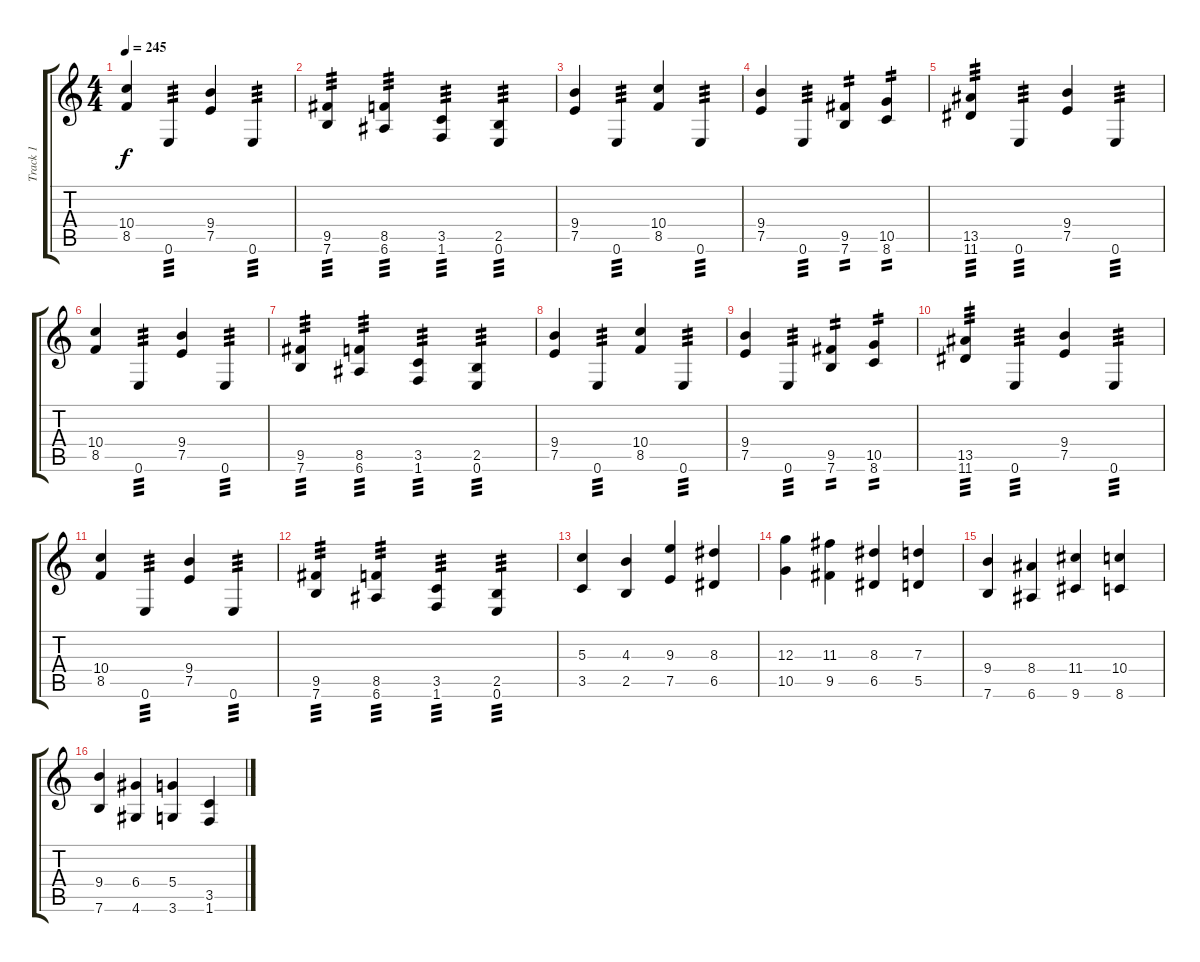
\track ("Track 1" "Track 1") {instrument distortionguitar}
\staff {score tabs}
\tuning (E4 B3 G3 D3 A2 E2) {hide}
\ts (4 4)
\tempo 245
\clef g2
\ks c
(10.4 8.5).4{dy f} 0.6.4{tp 3} (9.4 7.5).4 0.6.4{tp 3} |
(9.5 7.6).4{tp 3} (8.5 6.6).4{tp 3} (3.5 1.6).4{tp 3} (2.5 0.6).4{tp 3} |
(9.4 7.5).4 0.6.4{tp 3} (10.4 8.5).4 0.6.4{tp 3} |
(9.4 7.5).4 0.6.4{tp 3} (9.5 7.6).4{tp 2} (10.5 8.6).4{tp 2} |
(13.5 11.6).4{tp 3} 0.6.4{tp 3} (9.4 7.5).4 0.6.4{tp 3} |
(10.4 8.5).4 0.6.4{tp 3} (9.4 7.5).4 0.6.4{tp 3} |
(9.5 7.6).4{tp 3} (8.5 6.6).4{tp 3} (3.5 1.6).4{tp 3} (2.5 0.6).4{tp 3} |
(9.4 7.5).4 0.6.4{tp 3} (10.4 8.5).4 0.6.4{tp 3} |
(9.4 7.5).4 0.6.4{tp 3} (9.5 7.6).4{tp 2} (10.5 8.6).4{tp 2} |
(13.5 11.6).4{tp 3} 0.6.4{tp 3} (9.4 7.5).4 0.6.4{tp 3} |
(10.4 8.5).4 0.6.4{tp 3} (9.4 7.5).4 0.6.4{tp 3} |
(9.5 7.6).4{tp 3} (8.5 6.6).4{tp 3} (3.5 1.6).4{tp 3} (2.5 0.6).4{tp 3} |
(5.3 3.5).4 (4.3 2.5).4 (9.3 7.5).4 (8.3 6.5).4 |
(12.3 10.5).4 (11.3 9.5).4 (8.3 6.5).4 (7.3 5.5).4 |
(9.4 7.6).4 (8.4 6.6).4 (11.4 9.6).4 (10.4 8.6).4 |
(9.4 7.6).4 (6.4 4.6).4 (5.4 3.6).4 (3.5 1.6).4
